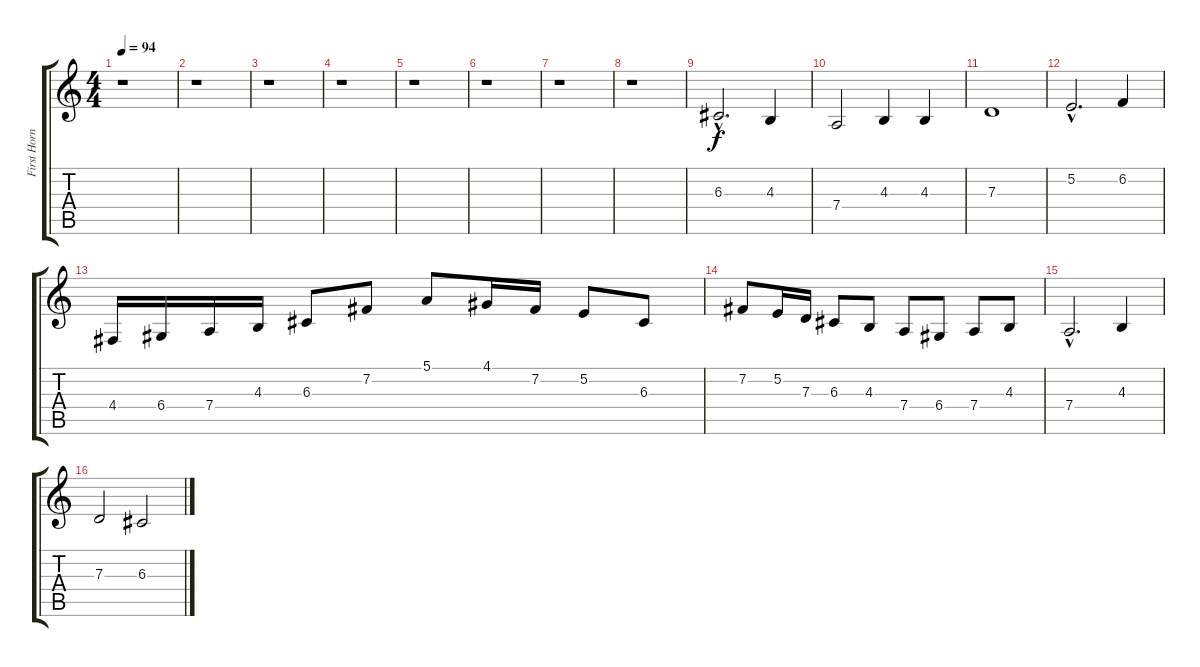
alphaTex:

\track ("First Horn " "First Horn") {instrument frenchhorn}
\staff {score tabs}
\tuning (E4 B3 G3 D3 A2 E2) {hide}
\ts (4 4)
\tempo 94
\clef g2
\ks c
r.1{dy mf} |
r.1 |
r.1 |
r.1 |
r.1 |
r.1 |
r.1 |
r.1 |
6.3{hac}.2{d dy f} 4.3.4 |
7.4.2 4.3.4 4.3.4 |
7.3.1 |
5.2{hac}.2{d} 6.2.4 |
4.4.16 6.4.16 7.4.16 4.3.16 6.3.8 7.2.8 5.1.8 4.1.16 7.2.16 5.2.8 6.3.8 |
7.2.8 5.2.16 7.3.16 6.3.8 4.3.8 7.4.8 6.4.8 7.4.8 4.3.8 |
7.4{hac}.2{d} 4.3.4 |
7.3.2 6.3.2
